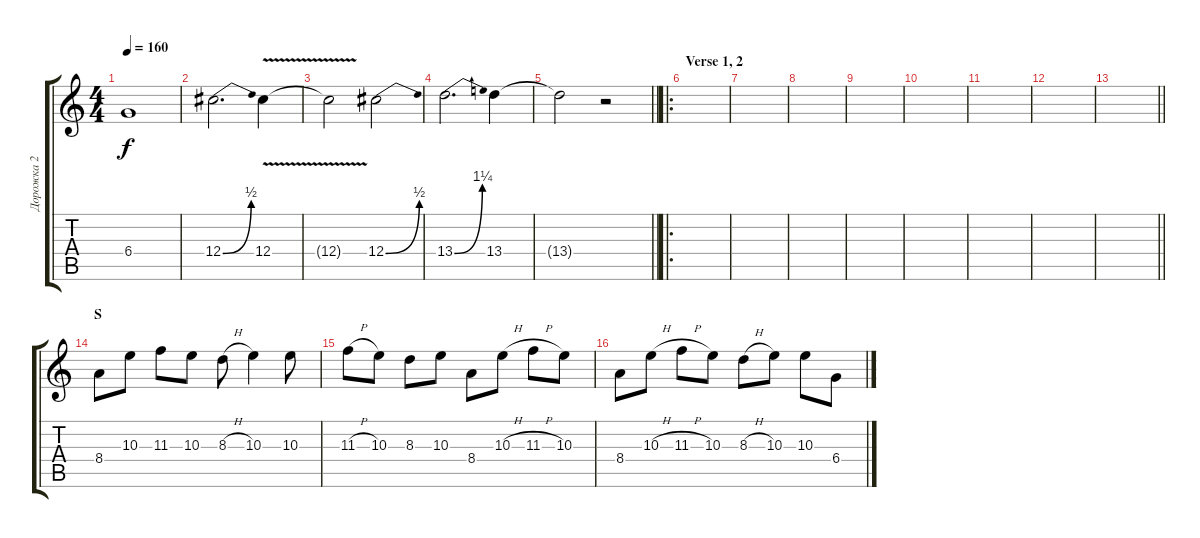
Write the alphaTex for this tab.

\track ("Дорожка 2" "Дорожка 2") {instrument overdrivenguitar}
\staff {score tabs}
\tuning (Eb4 Bb3 Gb3 Db3 Ab2 Eb2) {hide}
\ts (4 4)
\tempo 160
\clef g2
\ks c
6.4{t}.1{dy f} |
12.4{be (bend 0 0 60 2)}.2{d} 12.4{v}.4 |
12.4{t}.2 12.4{be (bend 0 0 60 2)}.2 |
13.4{be (bend 0 0 60 5)}.2{d} 13.4.4 |
\barLineRight lightlight
13.4{t}.2 r.2 |
\ro
\section ("" "Verse 1, 2")
|
|
|
|
|
|
|
\barLineRight lightlight
|
\section ("" "S")
8.4.8 10.3.8 11.3.8 10.3.8 8.3{h}.8 10.3.4 10.3.8 |
11.3{h}.8 10.3.8 8.3.8 10.3.8 8.4.8 10.3{h}.8 11.3{h}.8 10.3.8 |
8.4.8 10.3{h}.8 11.3{h}.8 10.3.8 8.3{h}.8 10.3.8 10.3.8 6.4.8
